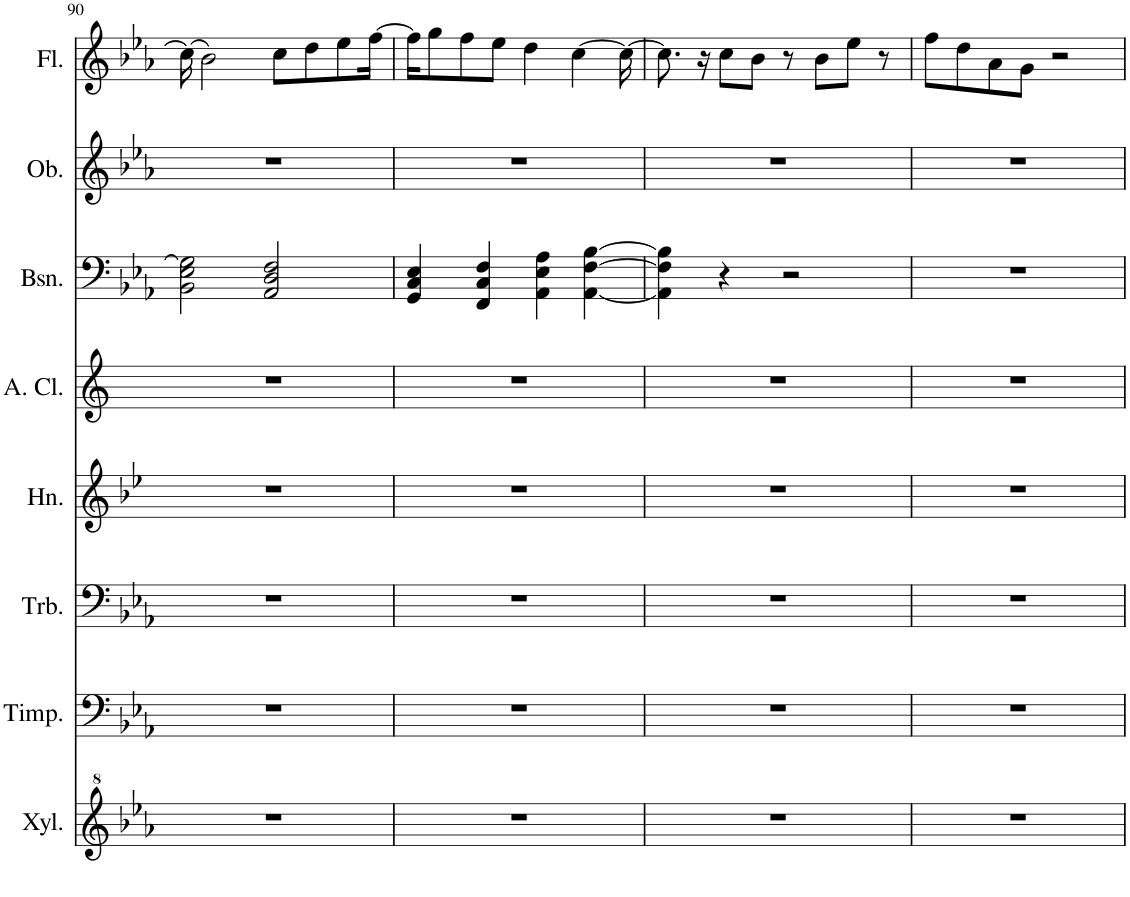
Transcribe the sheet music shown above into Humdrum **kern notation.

**kern	**kern	**kern	**kern	**kern	**kern	**kern	**kern
*part8	*part7	*part6	*part5	*part4	*part3	*part2	*part1
*staff8	*staff7	*staff6	*staff5	*staff4	*staff3	*staff2	*staff1
*I"Xylophone	*I"Timpani	*I"Trombone	*I"Horn	*I"Alto Clarinet	*I"Bassoon	*I"Oboe	*I"Flute
*I'Xyl.	*I'Timp.	*I'Trb.	*I'Hn.	*I'A. Cl.	*I'Bsn.	*I'Ob.	*I'Fl.
!!LO:PB:g=z
*clefG^2	*clefF4	*clefF4	*clefG2	*clefG2	*clefF4	*clefG2	*clefG2
*	*	*	*Trd4c7	*Trd5c9	*	*	*
*k[b-e-a-]	*k[b-e-a-]	*k[b-e-a-]	*k[b-e-]	*k[]	*k[b-e-a-]	*k[b-e-a-]	*k[b-e-a-]
*M4/4	*M4/4	*M4/4	*M4/4	*M4/4	*M4/4	*M4/4	*M4/4
=90	=90	=90	=90	=90	=90	=90	=90
1r	1r	1r	1r	1r	2BB-\ 2E-\ 2G\]	1r	(16cc\]
.	.	.	.	.	.	.	2b-\)
.	.	.	.	.	2AA-/ 2D/ 2F/	.	.
.	.	.	.	.	.	.	8cc\L
.	.	.	.	.	.	.	8dd\
.	.	.	.	.	.	.	8ee-\
.	.	.	.	.	.	.	[16ff\Jk
=91	=91	=91	=91	=91	=91	=91	=91
1r	1r	1r	1r	1r	4GG/ 4C/ 4E-/	1r	16ff\KL]
.	.	.	.	.	.	.	8gg\
.	.	.	.	.	.	.	8ff\
.	.	.	.	.	4FF/ 4C/ 4F/	.	.
.	.	.	.	.	.	.	8ee-\J
.	.	.	.	.	.	.	4dd\
.	.	.	.	.	4AA-\ 4E-\ 4A-\	.	.
.	.	.	.	.	.	.	[4cc\
.	.	.	.	.	[4AA-\ [4F\ [4B-\	.	.
.	.	.	.	.	.	.	16cc\_
=92	=92	=92	=92	=92	=92	=92	=92
1r	1r	1r	1r	1r	4AA-\] 4F\] 4B-\]	1r	8.cc\]
.	.	.	.	.	.	.	16r
.	.	.	.	.	4r	.	8cc\L
.	.	.	.	.	.	.	8b-\J
.	.	.	.	.	2r	.	8r
.	.	.	.	.	.	.	8b-\L
.	.	.	.	.	.	.	8ee-\J
.	.	.	.	.	.	.	8r
=93	=93	=93	=93	=93	=93	=93	=93
1r	1r	1r	1r	1r	1r	1r	8ff\L
.	.	.	.	.	.	.	8dd\
.	.	.	.	.	.	.	8a-\
.	.	.	.	.	.	.	8g\J
.	.	.	.	.	.	.	2r
=	=	=	=	=	=	=	=
*-	*-	*-	*-	*-	*-	*-	*-
